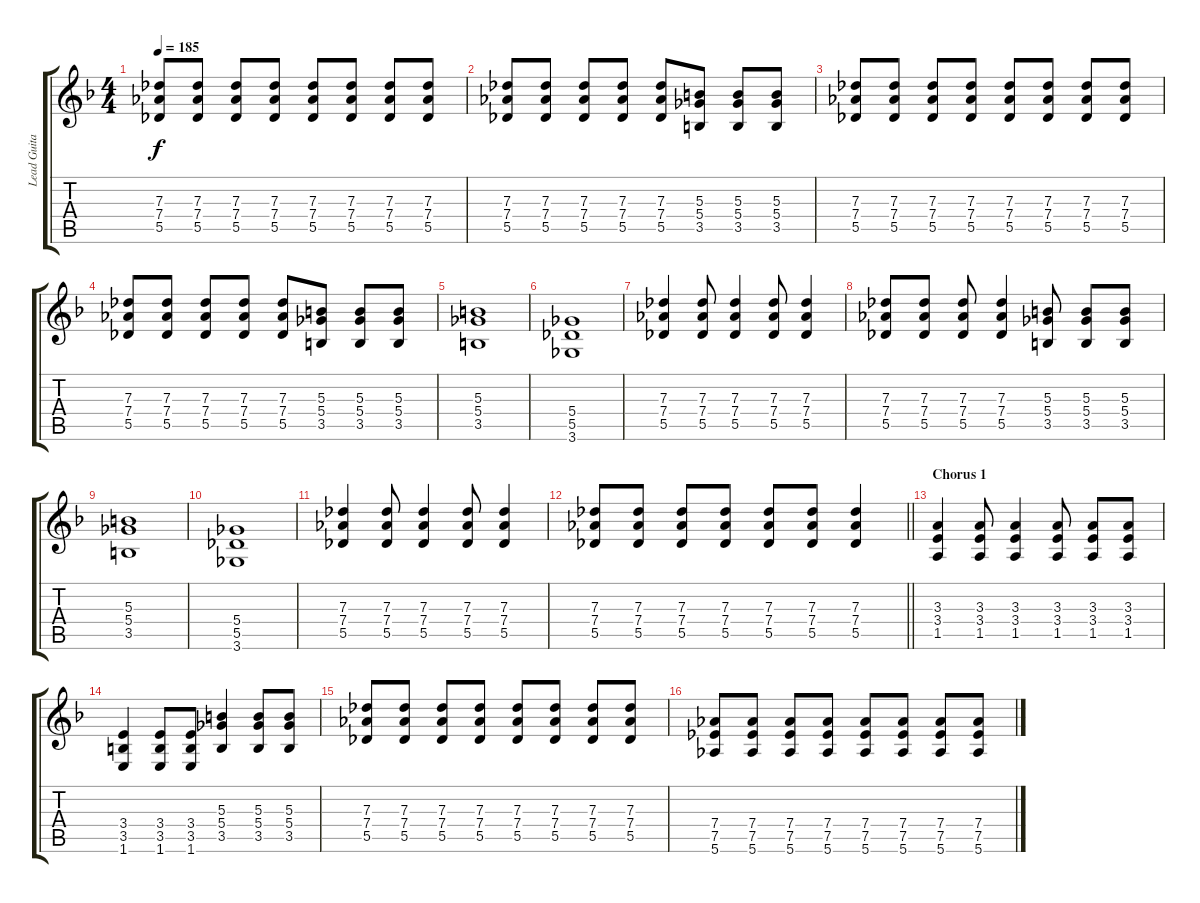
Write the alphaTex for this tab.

\track ("Lead Guitar" "Lead Guita") {instrument distortionguitar}
\staff {score tabs}
\tuning (Eb4 Bb3 Gb3 Db3 Ab2 Eb2) {hide}
\ts (4 4)
\tempo 185
\clef g2
\ks f
(7.3 7.4 5.5).8{dy f} (7.3 7.4 5.5).8 (7.3 7.4 5.5).8 (7.3 7.4 5.5).8 (7.3 7.4 5.5).8 (7.3 7.4 5.5).8 (7.3 7.4 5.5).8 (7.3 7.4 5.5).8 |
(7.3 7.4 5.5).8 (7.3 7.4 5.5).8 (7.3 7.4 5.5).8 (7.3 7.4 5.5).8 (7.3 7.4 5.5).8 (5.3 5.4 3.5).8 (5.3 5.4 3.5).8 (5.3 5.4 3.5).8 |
(7.3 7.4 5.5).8 (7.3 7.4 5.5).8 (7.3 7.4 5.5).8 (7.3 7.4 5.5).8 (7.3 7.4 5.5).8 (7.3 7.4 5.5).8 (7.3 7.4 5.5).8 (7.3 7.4 5.5).8 |
(7.3 7.4 5.5).8 (7.3 7.4 5.5).8 (7.3 7.4 5.5).8 (7.3 7.4 5.5).8 (7.3 7.4 5.5).8 (5.3 5.4 3.5).8 (5.3 5.4 3.5).8 (5.3 5.4 3.5).8 |
(5.3 5.4 3.5).1 |
(5.4 5.5 3.6).1 |
(7.3 7.4 5.5).4 (7.3 7.4 5.5).8 (7.3 7.4 5.5).4 (7.3 7.4 5.5).8 (7.3 7.4 5.5).4 |
(7.3 7.4 5.5).8 (7.3 7.4 5.5).8 (7.3 7.4 5.5).8 (7.3 7.4 5.5).4 (5.3 5.4 3.5).8 (5.3 5.4 3.5).8 (5.3 5.4 3.5).8 |
(5.3 5.4 3.5).1 |
(5.4 5.5 3.6).1 |
(7.3 7.4 5.5).4 (7.3 7.4 5.5).8 (7.3 7.4 5.5).4 (7.3 7.4 5.5).8 (7.3 7.4 5.5).4 |
\barLineRight lightlight
(7.3 7.4 5.5).8 (7.3 7.4 5.5).8 (7.3 7.4 5.5).8 (7.3 7.4 5.5).8 (7.3 7.4 5.5).8 (7.3 7.4 5.5).8 (7.3 7.4 5.5).4 |
\section ("" "Chorus 1")
(3.3 3.4 1.5).4 (3.3 3.4 1.5).8 (3.3 3.4 1.5).4 (3.3 3.4 1.5).8 (3.3 3.4 1.5).8 (3.3 3.4 1.5).8 |
(3.4 3.5 1.6).4 (3.4 3.5 1.6).8 (3.4 3.5 1.6).8 (5.3 5.4 3.5).4 (5.3 5.4 3.5).8 (5.3 5.4 3.5).8 |
(7.3 7.4 5.5).8 (7.3 7.4 5.5).8 (7.3 7.4 5.5).8 (7.3 7.4 5.5).8 (7.3 7.4 5.5).8 (7.3 7.4 5.5).8 (7.3 7.4 5.5).8 (7.3 7.4 5.5).8 |
(7.4 7.5 5.6).8 (7.4 7.5 5.6).8 (7.4 7.5 5.6).8 (7.4 7.5 5.6).8 (7.4 7.5 5.6).8 (7.4 7.5 5.6).8 (7.4 7.5 5.6).8 (7.4 7.5 5.6).8
